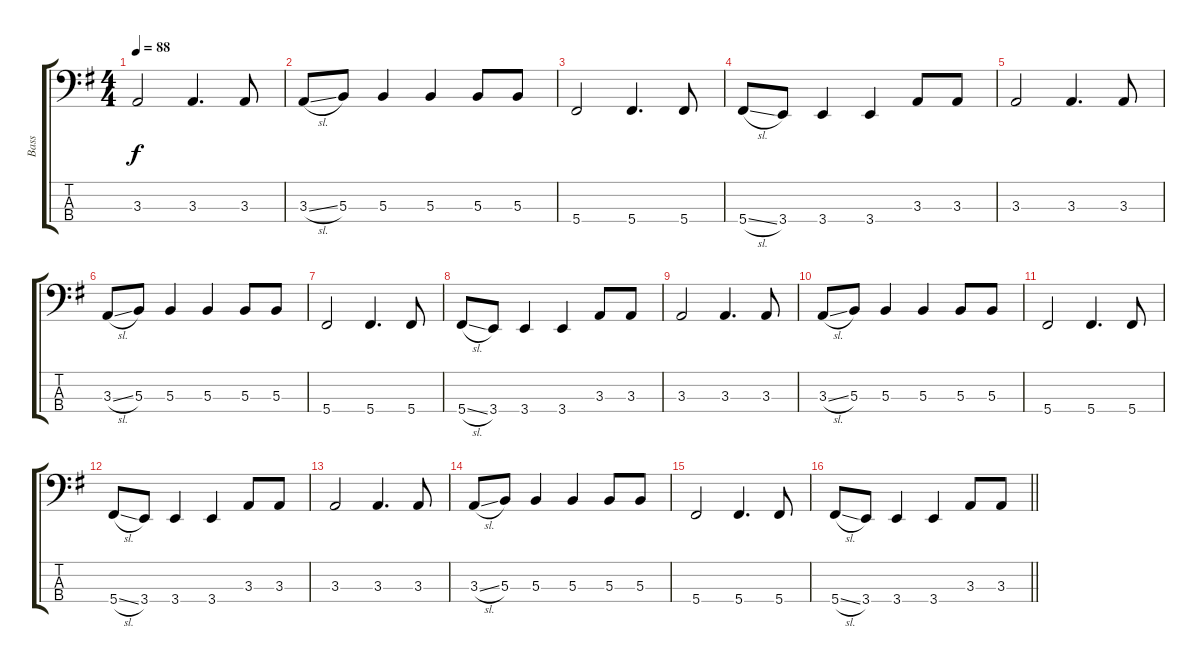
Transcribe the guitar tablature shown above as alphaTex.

\track ("Bass" "Bass") {instrument electricbassfinger}
\staff {score tabs}
\tuning (E2 B1 Gb1 Db1) {hide}
\ts (4 4)
\tempo 88
\clef f4
\ks g
3.3.2{dy f} 3.3.4{d} 3.3.8 |
3.3{sl}.8 5.3.8 5.3.4 5.3.4 5.3.8 5.3.8 |
5.4.2 5.4.4{d} 5.4.8 |
5.4{sl}.8 3.4.8 3.4.4 3.4.4 3.3.8 3.3.8 |
3.3.2 3.3.4{d} 3.3.8 |
3.3{sl}.8 5.3.8 5.3.4 5.3.4 5.3.8 5.3.8 |
5.4.2 5.4.4{d} 5.4.8 |
5.4{sl}.8 3.4.8 3.4.4 3.4.4 3.3.8 3.3.8 |
3.3.2 3.3.4{d} 3.3.8 |
3.3{sl}.8 5.3.8 5.3.4 5.3.4 5.3.8 5.3.8 |
5.4.2 5.4.4{d} 5.4.8 |
5.4{sl}.8 3.4.8 3.4.4 3.4.4 3.3.8 3.3.8 |
3.3.2 3.3.4{d} 3.3.8 |
3.3{sl}.8 5.3.8 5.3.4 5.3.4 5.3.8 5.3.8 |
5.4.2 5.4.4{d} 5.4.8 |
\barLineRight lightlight
5.4{sl}.8 3.4.8 3.4.4 3.4.4 3.3.8 3.3.8
